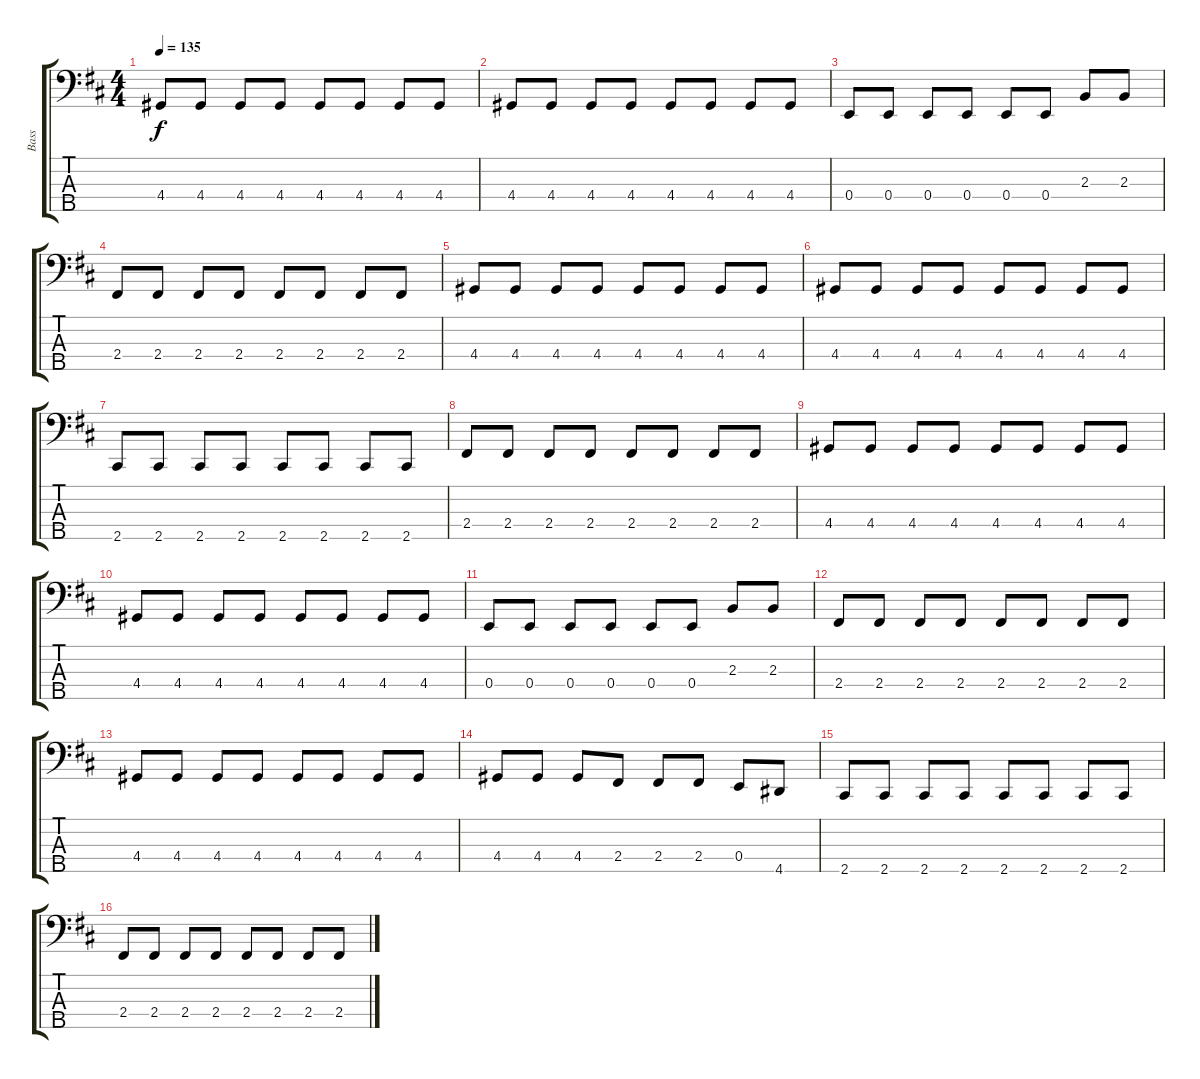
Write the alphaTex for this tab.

\track ("Bass" "Bass") {instrument electricbasspick}
\staff {score tabs}
\tuning (G2 D2 A1 E1 B0) {hide}
\ts (4 4)
\tempo 135
\clef f4
\ks d
4.4.8{dy f instrument electricbasspick} 4.4.8 4.4.8 4.4.8 4.4.8 4.4.8 4.4.8 4.4.8 |
4.4.8 4.4.8 4.4.8 4.4.8 4.4.8 4.4.8 4.4.8 4.4.8 |
0.4.8 0.4.8 0.4.8 0.4.8 0.4.8 0.4.8 2.3.8 2.3.8 |
2.4.8 2.4.8 2.4.8 2.4.8 2.4.8 2.4.8 2.4.8 2.4.8 |
4.4.8 4.4.8 4.4.8 4.4.8 4.4.8 4.4.8 4.4.8 4.4.8 |
4.4.8 4.4.8 4.4.8 4.4.8 4.4.8 4.4.8 4.4.8 4.4.8 |
2.5.8 2.5.8 2.5.8 2.5.8 2.5.8 2.5.8 2.5.8 2.5.8 |
2.4.8 2.4.8 2.4.8 2.4.8 2.4.8 2.4.8 2.4.8 2.4.8 |
4.4.8 4.4.8 4.4.8 4.4.8 4.4.8 4.4.8 4.4.8 4.4.8 |
4.4.8 4.4.8 4.4.8 4.4.8 4.4.8 4.4.8 4.4.8 4.4.8 |
0.4.8 0.4.8 0.4.8 0.4.8 0.4.8 0.4.8 2.3.8 2.3.8 |
2.4.8 2.4.8 2.4.8 2.4.8 2.4.8 2.4.8 2.4.8 2.4.8 |
4.4.8 4.4.8 4.4.8 4.4.8 4.4.8 4.4.8 4.4.8 4.4.8 |
4.4.8 4.4.8 4.4.8 2.4.8 2.4.8 2.4.8 0.4.8 4.5.8 |
2.5.8 2.5.8 2.5.8 2.5.8 2.5.8 2.5.8 2.5.8 2.5.8 |
2.4.8 2.4.8 2.4.8 2.4.8 2.4.8 2.4.8 2.4.8 2.4.8
